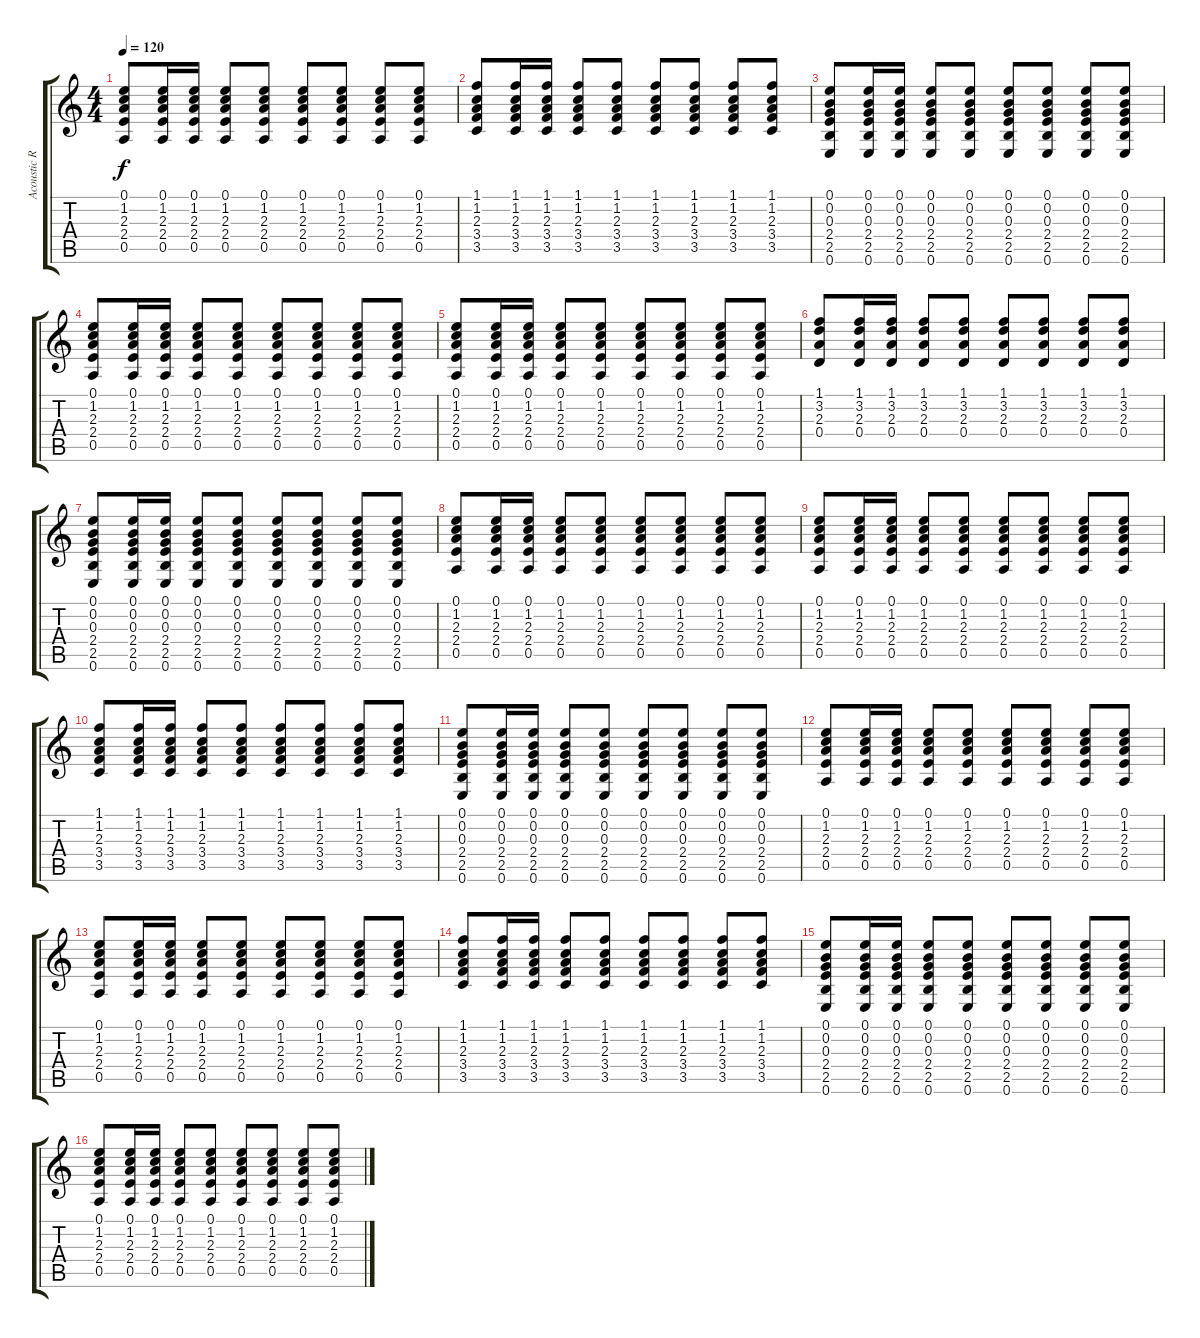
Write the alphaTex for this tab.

\track ("Acoustic Rhythm" "Acoustic R") {instrument acousticguitarsteel}
\staff {score tabs}
\tuning (E4 B3 G3 D3 A2 E2) {hide}
\ts (4 4)
\tempo 120
\clef g2
\ks c
(0.1 1.2 2.3 2.4 0.5).8{dy f} (0.1 1.2 2.3 2.4 0.5).16 (0.1 1.2 2.3 2.4 0.5).16 (0.1 1.2 2.3 2.4 0.5).8 (0.1 1.2 2.3 2.4 0.5).8 (0.1 1.2 2.3 2.4 0.5).8 (0.1 1.2 2.3 2.4 0.5).8 (0.1 1.2 2.3 2.4 0.5).8 (0.1 1.2 2.3 2.4 0.5).8 |
(1.1 1.2 2.3 3.4 3.5).8 (1.1 1.2 2.3 3.4 3.5).16 (1.1 1.2 2.3 3.4 3.5).16 (1.1 1.2 2.3 3.4 3.5).8 (1.1 1.2 2.3 3.4 3.5).8 (1.1 1.2 2.3 3.4 3.5).8 (1.1 1.2 2.3 3.4 3.5).8 (1.1 1.2 2.3 3.4 3.5).8 (1.1 1.2 2.3 3.4 3.5).8 |
(0.1 0.2 0.3 2.4 2.5 0.6).8 (0.1 0.2 0.3 2.4 2.5 0.6).16 (0.1 0.2 0.3 2.4 2.5 0.6).16 (0.1 0.2 0.3 2.4 2.5 0.6).8 (0.1 0.2 0.3 2.4 2.5 0.6).8 (0.1 0.2 0.3 2.4 2.5 0.6).8 (0.1 0.2 0.3 2.4 2.5 0.6).8 (0.1 0.2 0.3 2.4 2.5 0.6).8 (0.1 0.2 0.3 2.4 2.5 0.6).8 |
(0.1 1.2 2.3 2.4 0.5).8 (0.1 1.2 2.3 2.4 0.5).16 (0.1 1.2 2.3 2.4 0.5).16 (0.1 1.2 2.3 2.4 0.5).8 (0.1 1.2 2.3 2.4 0.5).8 (0.1 1.2 2.3 2.4 0.5).8 (0.1 1.2 2.3 2.4 0.5).8 (0.1 1.2 2.3 2.4 0.5).8 (0.1 1.2 2.3 2.4 0.5).8 |
(0.1 1.2 2.3 2.4 0.5).8 (0.1 1.2 2.3 2.4 0.5).16 (0.1 1.2 2.3 2.4 0.5).16 (0.1 1.2 2.3 2.4 0.5).8 (0.1 1.2 2.3 2.4 0.5).8 (0.1 1.2 2.3 2.4 0.5).8 (0.1 1.2 2.3 2.4 0.5).8 (0.1 1.2 2.3 2.4 0.5).8 (0.1 1.2 2.3 2.4 0.5).8 |
(1.1 3.2 2.3 0.4).8 (1.1 3.2 2.3 0.4).16 (1.1 3.2 2.3 0.4).16 (1.1 3.2 2.3 0.4).8 (1.1 3.2 2.3 0.4).8 (1.1 3.2 2.3 0.4).8 (1.1 3.2 2.3 0.4).8 (1.1 3.2 2.3 0.4).8 (1.1 3.2 2.3 0.4).8 |
(0.1 0.2 0.3 2.4 2.5 0.6).8 (0.1 0.2 0.3 2.4 2.5 0.6).16 (0.1 0.2 0.3 2.4 2.5 0.6).16 (0.1 0.2 0.3 2.4 2.5 0.6).8 (0.1 0.2 0.3 2.4 2.5 0.6).8 (0.1 0.2 0.3 2.4 2.5 0.6).8 (0.1 0.2 0.3 2.4 2.5 0.6).8 (0.1 0.2 0.3 2.4 2.5 0.6).8 (0.1 0.2 0.3 2.4 2.5 0.6).8 |
(0.1 1.2 2.3 2.4 0.5).8 (0.1 1.2 2.3 2.4 0.5).16 (0.1 1.2 2.3 2.4 0.5).16 (0.1 1.2 2.3 2.4 0.5).8 (0.1 1.2 2.3 2.4 0.5).8 (0.1 1.2 2.3 2.4 0.5).8 (0.1 1.2 2.3 2.4 0.5).8 (0.1 1.2 2.3 2.4 0.5).8 (0.1 1.2 2.3 2.4 0.5).8 |
(0.1 1.2 2.3 2.4 0.5).8 (0.1 1.2 2.3 2.4 0.5).16 (0.1 1.2 2.3 2.4 0.5).16 (0.1 1.2 2.3 2.4 0.5).8 (0.1 1.2 2.3 2.4 0.5).8 (0.1 1.2 2.3 2.4 0.5).8 (0.1 1.2 2.3 2.4 0.5).8 (0.1 1.2 2.3 2.4 0.5).8 (0.1 1.2 2.3 2.4 0.5).8 |
(1.1 1.2 2.3 3.4 3.5).8 (1.1 1.2 2.3 3.4 3.5).16 (1.1 1.2 2.3 3.4 3.5).16 (1.1 1.2 2.3 3.4 3.5).8 (1.1 1.2 2.3 3.4 3.5).8 (1.1 1.2 2.3 3.4 3.5).8 (1.1 1.2 2.3 3.4 3.5).8 (1.1 1.2 2.3 3.4 3.5).8 (1.1 1.2 2.3 3.4 3.5).8 |
(0.1 0.2 0.3 2.4 2.5 0.6).8 (0.1 0.2 0.3 2.4 2.5 0.6).16 (0.1 0.2 0.3 2.4 2.5 0.6).16 (0.1 0.2 0.3 2.4 2.5 0.6).8 (0.1 0.2 0.3 2.4 2.5 0.6).8 (0.1 0.2 0.3 2.4 2.5 0.6).8 (0.1 0.2 0.3 2.4 2.5 0.6).8 (0.1 0.2 0.3 2.4 2.5 0.6).8 (0.1 0.2 0.3 2.4 2.5 0.6).8 |
(0.1 1.2 2.3 2.4 0.5).8 (0.1 1.2 2.3 2.4 0.5).16 (0.1 1.2 2.3 2.4 0.5).16 (0.1 1.2 2.3 2.4 0.5).8 (0.1 1.2 2.3 2.4 0.5).8 (0.1 1.2 2.3 2.4 0.5).8 (0.1 1.2 2.3 2.4 0.5).8 (0.1 1.2 2.3 2.4 0.5).8 (0.1 1.2 2.3 2.4 0.5).8 |
(0.1 1.2 2.3 2.4 0.5).8 (0.1 1.2 2.3 2.4 0.5).16 (0.1 1.2 2.3 2.4 0.5).16 (0.1 1.2 2.3 2.4 0.5).8 (0.1 1.2 2.3 2.4 0.5).8 (0.1 1.2 2.3 2.4 0.5).8 (0.1 1.2 2.3 2.4 0.5).8 (0.1 1.2 2.3 2.4 0.5).8 (0.1 1.2 2.3 2.4 0.5).8 |
(1.1 1.2 2.3 3.4 3.5).8 (1.1 1.2 2.3 3.4 3.5).16 (1.1 1.2 2.3 3.4 3.5).16 (1.1 1.2 2.3 3.4 3.5).8 (1.1 1.2 2.3 3.4 3.5).8 (1.1 1.2 2.3 3.4 3.5).8 (1.1 1.2 2.3 3.4 3.5).8 (1.1 1.2 2.3 3.4 3.5).8 (1.1 1.2 2.3 3.4 3.5).8 |
(0.1 0.2 0.3 2.4 2.5 0.6).8 (0.1 0.2 0.3 2.4 2.5 0.6).16 (0.1 0.2 0.3 2.4 2.5 0.6).16 (0.1 0.2 0.3 2.4 2.5 0.6).8 (0.1 0.2 0.3 2.4 2.5 0.6).8 (0.1 0.2 0.3 2.4 2.5 0.6).8 (0.1 0.2 0.3 2.4 2.5 0.6).8 (0.1 0.2 0.3 2.4 2.5 0.6).8 (0.1 0.2 0.3 2.4 2.5 0.6).8 |
(0.1 1.2 2.3 2.4 0.5).8 (0.1 1.2 2.3 2.4 0.5).16 (0.1 1.2 2.3 2.4 0.5).16 (0.1 1.2 2.3 2.4 0.5).8 (0.1 1.2 2.3 2.4 0.5).8 (0.1 1.2 2.3 2.4 0.5).8 (0.1 1.2 2.3 2.4 0.5).8 (0.1 1.2 2.3 2.4 0.5).8 (0.1 1.2 2.3 2.4 0.5).8
